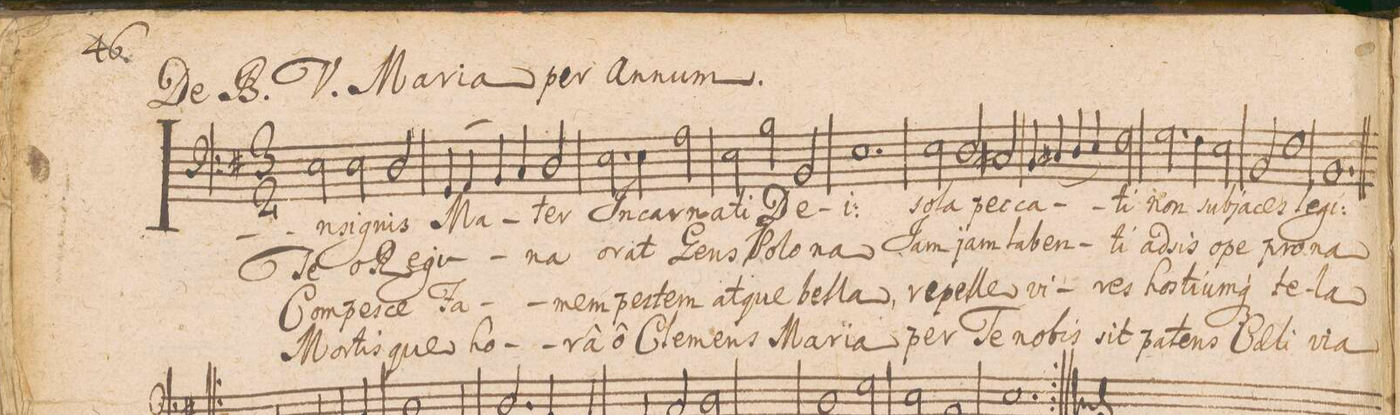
**kern	**text	**text	**text	**text
*I"BASSUS.	*	*	*	*
*clefF4	*	*	*	*
*k[f#]	*	*	*	*
*M3/2	*	*	*	*
*2\right	*	*	*	*
2E\	In-	Te	Com-	Mor-
2E\	-si-	o	-pe-	-tis-
2D/	-gnis	Re-	-sce	-que
=2	=2	=2	=2	=2
4GG/	Ma-	-gi-	Fa-	ho-
(>4AA/	.	.	.	.
4BB/)	.	.	.	.
4C/	.	.	.	.
2D/	-ter	-na	-mem	-râ
=3	=3	=3	=3	=3
2.E\	In-	o-	pe-	ô
4E\	-car-	-rat	-stem	Cle-
2A\	-na-	Gens	at-	-mens
=4	=4	=4	=4	=4
2E\	-ti	Po-	-que	Ma-
2B\	De-	-lo-	bel-	-rï-
2BB/	.	.	.	.
=5	=5	=5	=5	=5
1.E\	-i:	-na	-la,	-a
=6	=6	=6	=6	=6
2E\	so-	Jam	re-	per
2D/	-la	jam	-pel-	Te
2C#X/	pec-	la-	-le	no-
=7	=7	=7	=7	=7
4BB/	-ca-	-ben-	vi-	-bis
(4C#X/	.	.	.	.
4D/	.	.	.	.
4E/)	.	.	.	.
2F#\	-ti	-ti	-ves	sit
=8	=8	=8	=8	=8
2.G\	non	ad-	ho-	pa-
4F#\	sub-	-sis	-sti-	-tens
2E\	-ja-	o-	-um-	Cae-
=9	=9	=9	=9	=9
2BB/	-ces	-pe	-q(ue)	-li
1F#\	le-	pro-	te-	vi-
=10	=10	=10	=10	=10
1.BB/	-gi:	-na	-la	-a
=11!|:	=11!|:	=11!|:	=11!|:	=11!|:
*-	*-	*-	*-	*-
